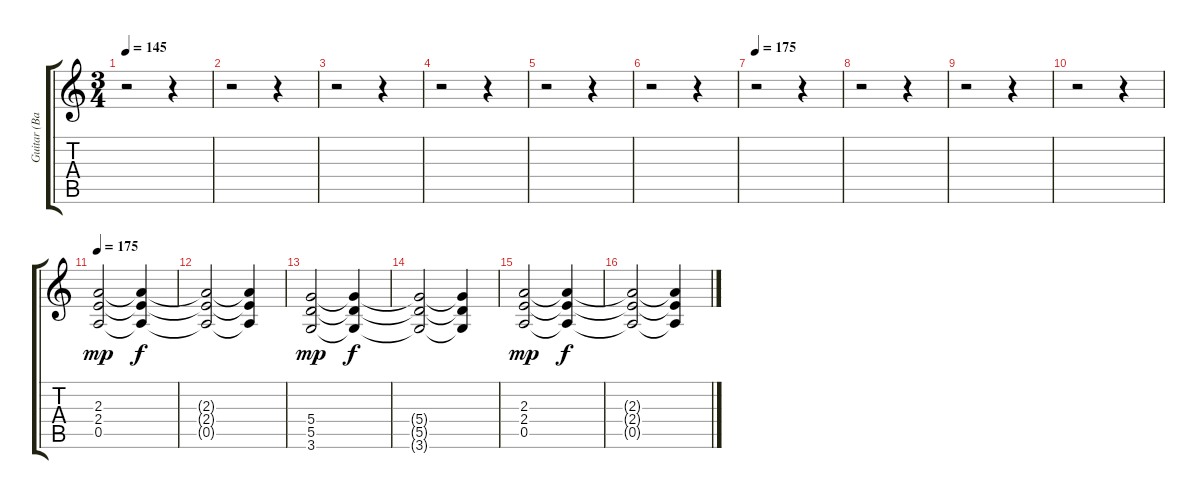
\track ("Guitar (Back)" "Guitar (Ba") {instrument overdrivenguitar}
\staff {score tabs}
\tuning (E4 B3 G3 D3 A2 E2) {hide}
\ts (3 4)
\tempo 145
\clef g2
\ks c
r.2{dy f} r.4 |
r.2 r.4 |
r.2 r.4 |
r.2 r.4 |
r.2 r.4 |
r.2 r.4 |
\tempo 175
r.2 r.4 |
r.2 r.4 |
r.2 r.4 |
r.2 r.4 |
\tempo 175
(2.3 2.4 0.5).2{dy mp volume 10 instrument overdrivenguitar} (2.3{t} 2.4{t} 0.5{t}).4{dy f} |
(2.3{t} 2.4{t} 0.5{t}).2 (2.3{t} 2.4{t} 0.5{t}).4 |
(5.4 5.5 3.6).2{dy mp} (5.4{t} 5.5{t} 3.6{t}).4{dy f} |
(5.4{t} 5.5{t} 3.6{t}).2 (5.4{t} 5.5{t} 3.6{t}).4 |
(2.3 2.4 0.5).2{dy mp} (2.3{t} 2.4{t} 0.5{t}).4{dy f} |
(2.3{t} 2.4{t} 0.5{t}).2 (2.3{t} 2.4{t} 0.5{t}).4
